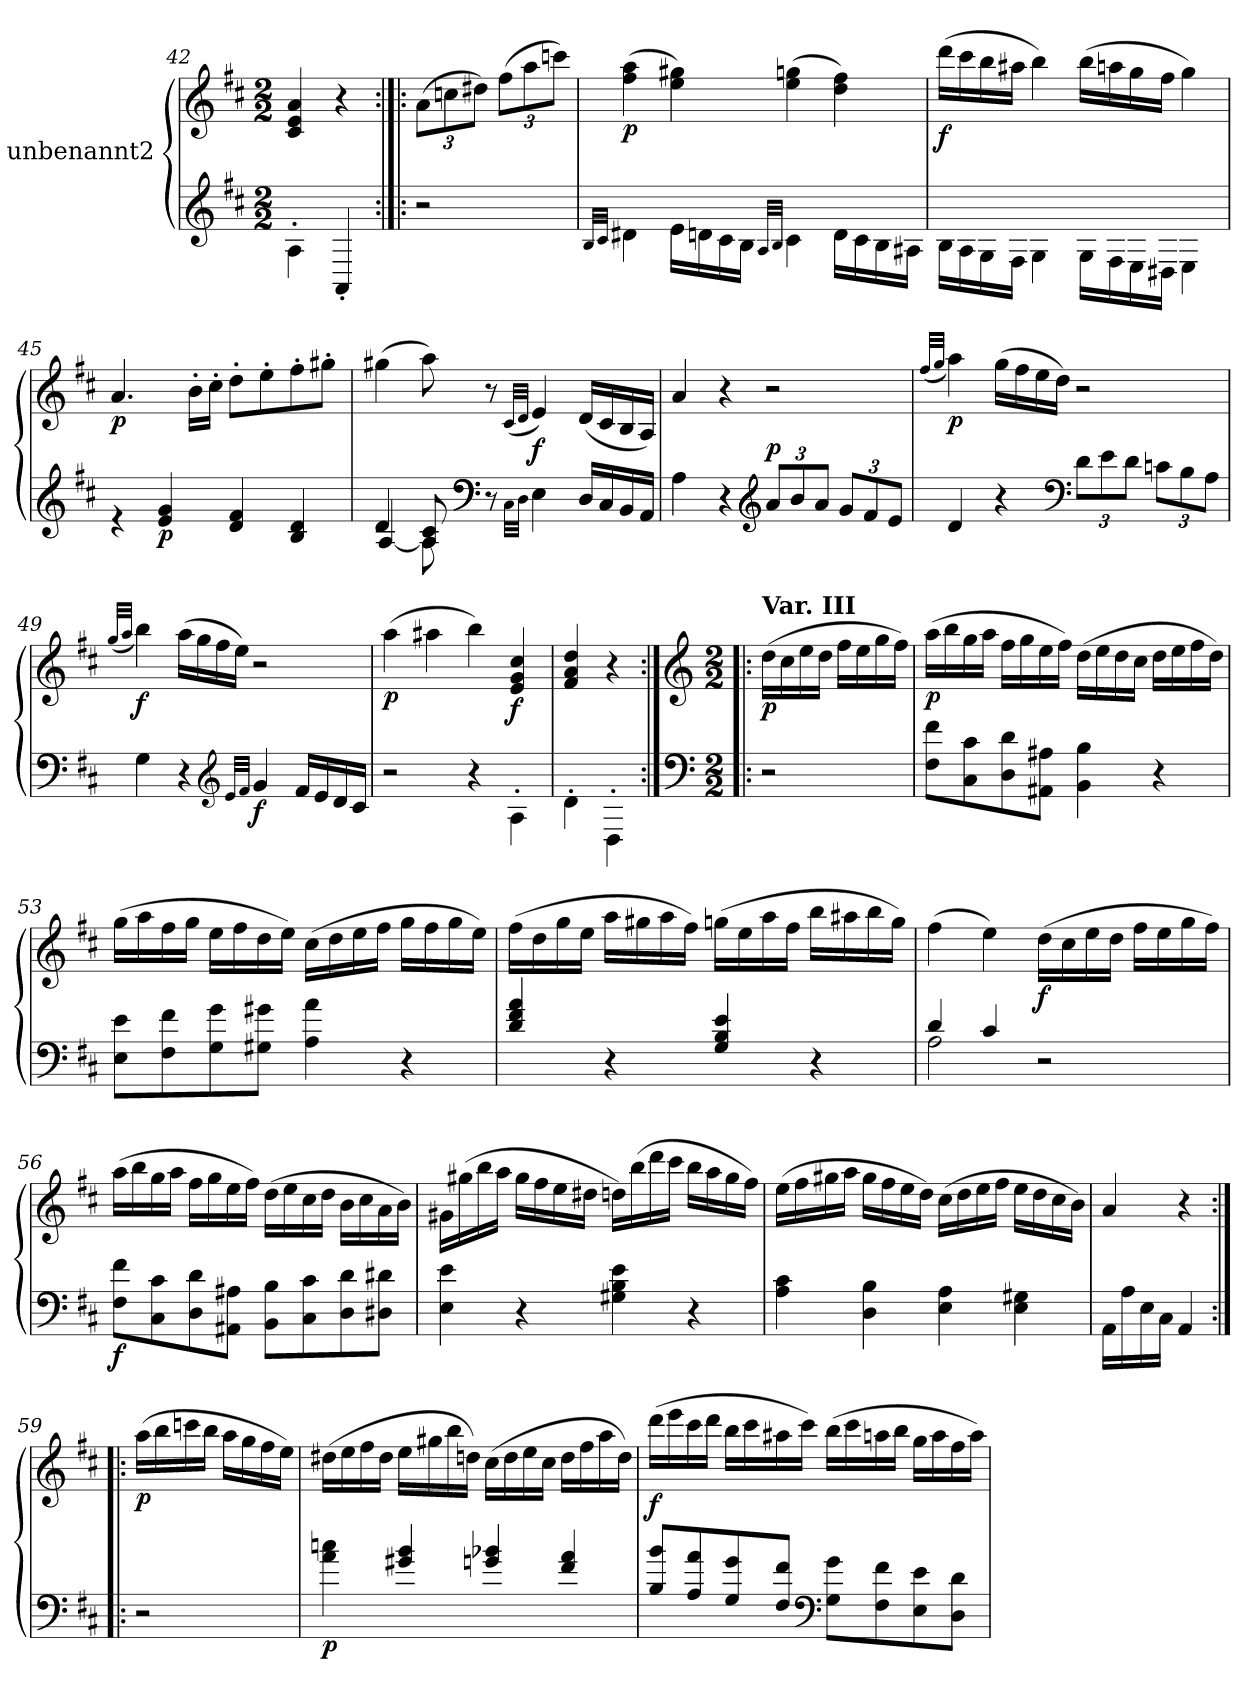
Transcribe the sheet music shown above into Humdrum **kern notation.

**kern	**kern	**dynam
*part1	*part1	*part1
*staff2	*staff1	*staff1/2
*I"unbenannt2	*	*
*clefG2	*clefG2	*
*k[f#c#]	*k[f#c#]	*
*M2/2	*M2/2	*
=42	=42	=42
4A'\	4c#/ 4e/ 4a/	.
4AA'/	4r	.
=42X5:|!|:	=42X5:|!|:	=42X5:|!|:
*	*Xbrackettup	*
2r	(>12a\L	.
.	12ccn\	.
.	12dd#X\J)	.
.	(>12ff#\L	.
.	12aa\	.
.	12cccn\J)	.
!!LO:LB:g=z
=43	=43	=43
32qB/LLL	.	.
32qc#/JJJ	.	.
!	!	!LO:DY:b
4d#X\	(>4ff#\ 4aa\	p
16e\LL	4ee\ 4gg#X\)	.
16dn\	.	.
16c#\	.	.
16B\JJ	.	.
32qA/LLL	.	.
32qB/JJJ	.	.
4c#\	(>4ee\ 4ggn\	.
16d\LL	4dd\ 4ff#\)	.
16c#\	.	.
16B\	.	.
16A#X\JJ	.	.
=44	=44	=44
!	!	!LO:DY:b
16B\LL	(>16ddd\LL	f
16A\	16ccc#\	.
16G\	16bb\	.
16F#\JJ	16aa#X\JJ	.
4G\	4bb\)	.
16G\LL	(>16bb\LL	.
16F#\	16aan\	.
16E\	16gg\	.
16D#X\JJ	16ff#\JJ	.
4E\	4gg\)	.
!!LO:LB:g=z
=45	=45	=45
*^	*	*
!	!	!	!LO:DY:b
1ryy	4r	4.a/	p
!	!	!	!LO:DY:b=2
.	4e/ 4g/	.	p
.	.	16b'\LL	.
.	.	16cc#'\JJ	.
.	4d/ 4f#/	8dd'\L	.
.	.	8ee'\	.
.	4B/ 4d/	8ff#'\	.
.	.	8gg#X'\J	.
=46	=46	=46	=46
4d/	[4A/	(>4gg#X\	.
8A/ 8c#/	8A\]	8aa\)	.
*clefF4	*	*	*
8ryy	8r	8r	.
.	32qC#\LLL	(<32qc#/LLL	.
.	32qD\JJJ	32qd/JJJ	.
!	!	!	!LO:DY:b
2ryy	4E\	4e/)	f
.	16D/LL	(<16d/LL	.
.	16C#/	16c#/	.
.	16BB/	16B/	.
.	16AA/JJ	16A/JJ)	.
=47	=47	=47	=47
2ryy	4A\	4a/	.
.	4r	4r	.
*clefG2	*	*	*
*	*Xbrackettup	*	*
!	!	!	!LO:DY:a=2
2ryy	12a/L	2r	p
.	12b/	.	.
.	12a/J	.	.
.	12g/L	.	.
.	12f#/	.	.
.	12e/J	.	.
*v	*v	*	*
!!LO:LB:g=z
=48	=48	=48
.	(<32qff#/LLL	.
.	32qgg/JJJ	.
!	!	!LO:DY:b
4d/	4aa\)	p
4r	(>16gg\LL	.
.	16ff#\	.
.	16ee\	.
.	16dd\JJ)	.
*clefF4	*	*
12d\L	2r	.
12e\	.	.
12d\J	.	.
12cn\L	.	.
12B\	.	.
12A\J	.	.
=49	=49	=49
.	(<32qgg/LLL	.
.	32qaa/JJJ	.
!	!	!LO:DY:b
4G\	4bb\)	f
4r	(>16aa\LL	.
.	16gg\	.
.	16ff#\	.
.	16ee\JJ)	.
*clefG2	*	*
32qe/LLL	.	.
32qf#/JJJ	.	.
!	!	!LO:DY:b=2
4g/	2r	f
16f#/LL	.	.
16e/	.	.
16d/	.	.
16c#/JJ	.	.
=50	=50	=50
!	!	!LO:DY:b
2r	(>4aa\	p
.	4aa#X\	.
4r	4bb\)	.
!	!	!LO:DY:b
4A'\	4e/ 4g/ 4cc#/	f
=51	=51	=51
4d'\	4f#/ 4a/ 4dd/	.
4D'\	4r	.
!!LO:LB:g=z
=51X6:|!|:	=51X6:|!|:	=51X6:|!|:
*clefF4	*clefG2	*
*M2/2	*M2/2	*
!	!LO:TX:a:B:t=Var. III	!
!	!	!LO:DY:b
2r	(>16dd\LL	p
.	16cc#\	.
.	16ee\	.
.	16dd\JJ	.
.	16ff#\LL	.
.	16ee\	.
.	16gg\	.
.	16ff#\JJ)	.
=52	=52	=52
!	!	!LO:DY:b
8F#\ 8f#\L	(>16aa\LL	p
.	16bb\	.
8C#\ 8c#\	16gg\	.
.	16aa\JJ	.
8D\ 8d\	16ff#\LL	.
.	16gg\	.
8AA#X\ 8A#X\J	16ee\	.
.	16ff#\JJ)	.
4BB\ 4B\	(>16dd\LL	.
.	16ee\	.
.	16dd\	.
.	16cc#\JJ	.
4r	16dd\LL	.
.	16ee\	.
.	16ff#\	.
.	16dd\JJ)	.
=53	=53	=53
8E\ 8e\L	(>16gg\LL	.
.	16aa\	.
8F#\ 8f#\	16ff#\	.
.	16gg\JJ	.
8G\ 8g\	16ee\LL	.
.	16ff#\	.
8G#X\ 8g#X\J	16dd\	.
.	16ee\JJ)	.
4A\ 4a\	(>16cc#\LL	.
.	16dd\	.
.	16ee\	.
.	16ff#\JJ	.
4r	16gg\LL	.
.	16ff#\	.
.	16gg\	.
.	16ee\JJ)	.
!!LO:LB:g=z
=54	=54	=54
4d/ 4f#/ 4a/	(>16ff#\LL	.
.	16dd\	.
.	16gg\	.
.	16ee\JJ	.
4r	16aa\LL	.
.	16gg#X\	.
.	16aa\	.
.	16ff#\JJ)	.
4G/ 4B/ 4e/	(>16ggn\LL	.
.	16ee\	.
.	16aa\	.
.	16ff#\JJ	.
4r	16bb\LL	.
.	16aa#X\	.
.	16bb\	.
.	16gg\JJ)	.
=55	=55	=55
*^	*	*
4d/	2A\	(>4ff#\	.
4c#/	.	4ee\)	.
!	!	!	!LO:DY:b
2r	2ryy	(>16dd\LL	f
.	.	16cc#\	.
.	.	16ee\	.
.	.	16dd\JJ	.
.	.	16ff#\LL	.
.	.	16ee\	.
.	.	16gg\	.
.	.	16ff#\JJ)	.
*v	*v	*	*
=56	=56	=56
!	!	!LO:DY:b=2
8F#\ 8f#\L	(>16aa\LL	f
.	16bb\	.
8C#\ 8c#\	16gg\	.
.	16aa\JJ	.
8D\ 8d\	16ff#\LL	.
.	16gg\	.
8AA#X\ 8A#X\J	16ee\	.
.	16ff#\JJ)	.
8BB\ 8B\L	(>16dd\LL	.
.	16ee\	.
8C#\ 8c#\	16cc#\	.
.	16dd\JJ	.
8D\ 8d\	16b\LL	.
.	16cc#\	.
8D#X\ 8d#X\J	16a\	.
.	16b\JJ)	.
!!LO:PB:g=z
=57	=57	=57
4E\ 4e\	16g#X\LL	.
.	(>16gg#X\	.
.	16bb\	.
.	16aa\JJ	.
4r	16gg#\LL	.
.	16ff#\	.
.	16ee\	.
.	16dd#X\JJ	.
4G#X\ 4B\ 4e\	16ddn\LL)	.
.	(>16bb\	.
.	16ddd\	.
.	16ccc#\JJ	.
4r	16bb\LL	.
.	16aa\	.
.	16gg#\	.
.	16ff#\JJ)	.
=58	=58	=58
4A\ 4c#\	(>16ee\LL	.
.	16ff#\	.
.	16gg#X\	.
.	16aa\JJ	.
4D\ 4B\	16gg#\LL	.
.	16ff#\	.
.	16ee\	.
.	16dd\JJ)	.
4E\ 4A\	(>16cc#\LL	.
.	16dd\	.
.	16ee\	.
.	16ff#\JJ	.
4E\ 4G#X\	16ee\LL	.
.	16dd\	.
.	16cc#\	.
.	16b\JJ)	.
=59	=59	=59
16AA\LL	4a/	.
16A\	.	.
16E\	.	.
16C#\JJ	.	.
4AA/	4r	.
!!LO:LB:g=z
=59X7:|!|:	=59X7:|!|:	=59X7:|!|:
!	!	!LO:DY:b
2r	(>16aa\LL	p
.	16bb\	.
.	16cccn\	.
.	16bb\JJ	.
.	16aa\LL	.
.	16gg\	.
.	16ff#\	.
.	16ee\JJ)	.
=60	=60	=60
!	!	!LO:DY:b=2
4a\ 4ccn\	(>16dd#X\LL	p
.	16ee\	.
.	16ff#\	.
.	16dd#\JJ	.
4g#X/ 4b/	16ee\LL	.
.	16gg#X\	.
.	16bb\	.
.	16ddn\JJ)	.
4gn/ 4b-X/	(>16cc#\LL	.
.	16dd\	.
.	16ee\	.
.	16cc#\JJ	.
4f#/ 4a/	16dd\LL	.
.	16ff#\	.
.	16aa\	.
.	16dd\JJ)	.
=61	=61	=61
!	!	!LO:DY:b
8B/ 8b/L	(>16ddd\LL	f
.	16eee\	.
8A/ 8a/	16ccc#\	.
.	16ddd\JJ	.
8G/ 8g/	16bb\LL	.
.	16ccc#\	.
8F#/ 8f#/J	16aa#X\	.
.	16ccc#\JJ)	.
*clefF4	*	*
8G\ 8g\L	(>16bb\LL	.
.	16ccc#\	.
8F#\ 8f#\	16aan\	.
.	16bb\JJ	.
8E\ 8e\	16gg\LL	.
.	16aa\	.
8D\ 8d\J	16ff#\	.
.	16aa\JJ)	.
=	=	=
*-	*-	*-
